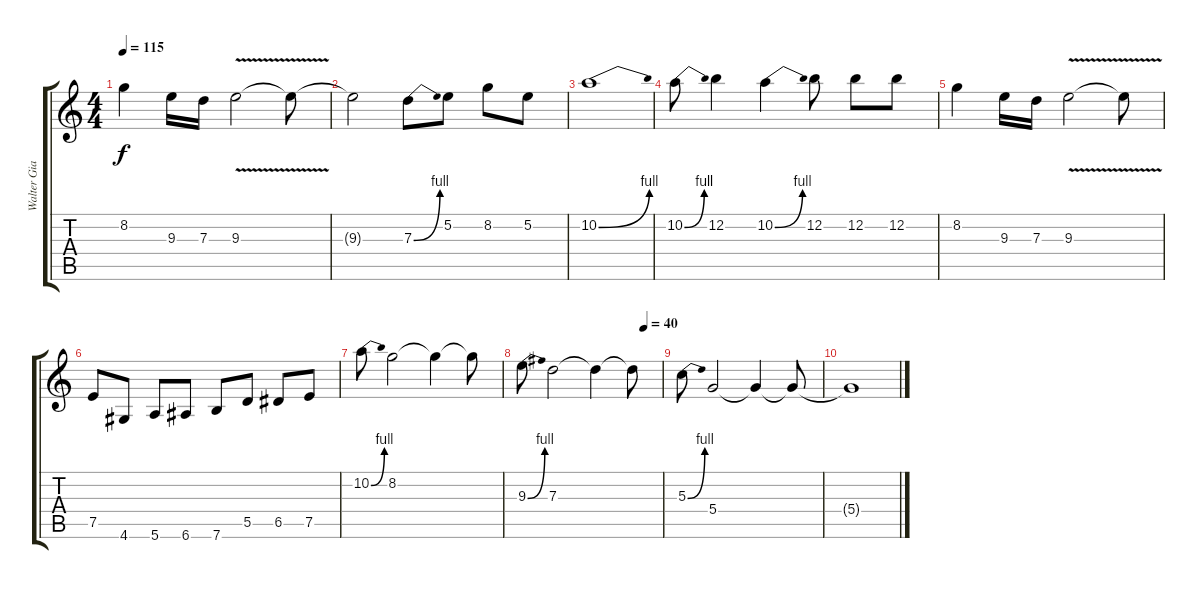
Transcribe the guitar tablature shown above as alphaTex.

\track ("Walter Giardino-2" "Walter Gia") {instrument overdrivenguitar}
\staff {score tabs}
\tuning (E4 B3 G3 D3 A2 E2) {hide}
\ts (4 4)
\tempo 115
\clef g2
\ks c
8.2.4{dy f} 9.3.16 7.3.16 9.3{v}.2 9.3{t}.8 |
9.3{t}.2 7.3{be (bend 0 0 60 4)}.8{volume 15} 5.2.8 8.2.8 5.2.8 |
10.2{be (bend 0 0 60 4)}.1 |
10.2{be (bend 0 0 60 4)}.8 12.2.4 10.2{be (bend 0 0 60 4)}.4 12.2.8 12.2.8 12.2.8 |
8.2.4 9.3.16 7.3.16 9.3{v}.2 9.3{t}.8 |
7.5.8 4.6.8 5.6.8 6.6.8 7.6.8 5.5.8 6.5.8 7.5.8 |
10.2{be (bend 0 0 60 4)}.8 8.2.2 8.2{t}.4 8.2{t}.8 |
\tempo (40 0.875)
9.3{be (bend 0 0 60 4)}.8 7.3.2 7.3{t}.4 7.3{t}.8 |
5.3{be (bend 0 0 60 4)}.8 5.4.2 5.4{t}.4 5.4{t}.8 |
5.4{t}.1
